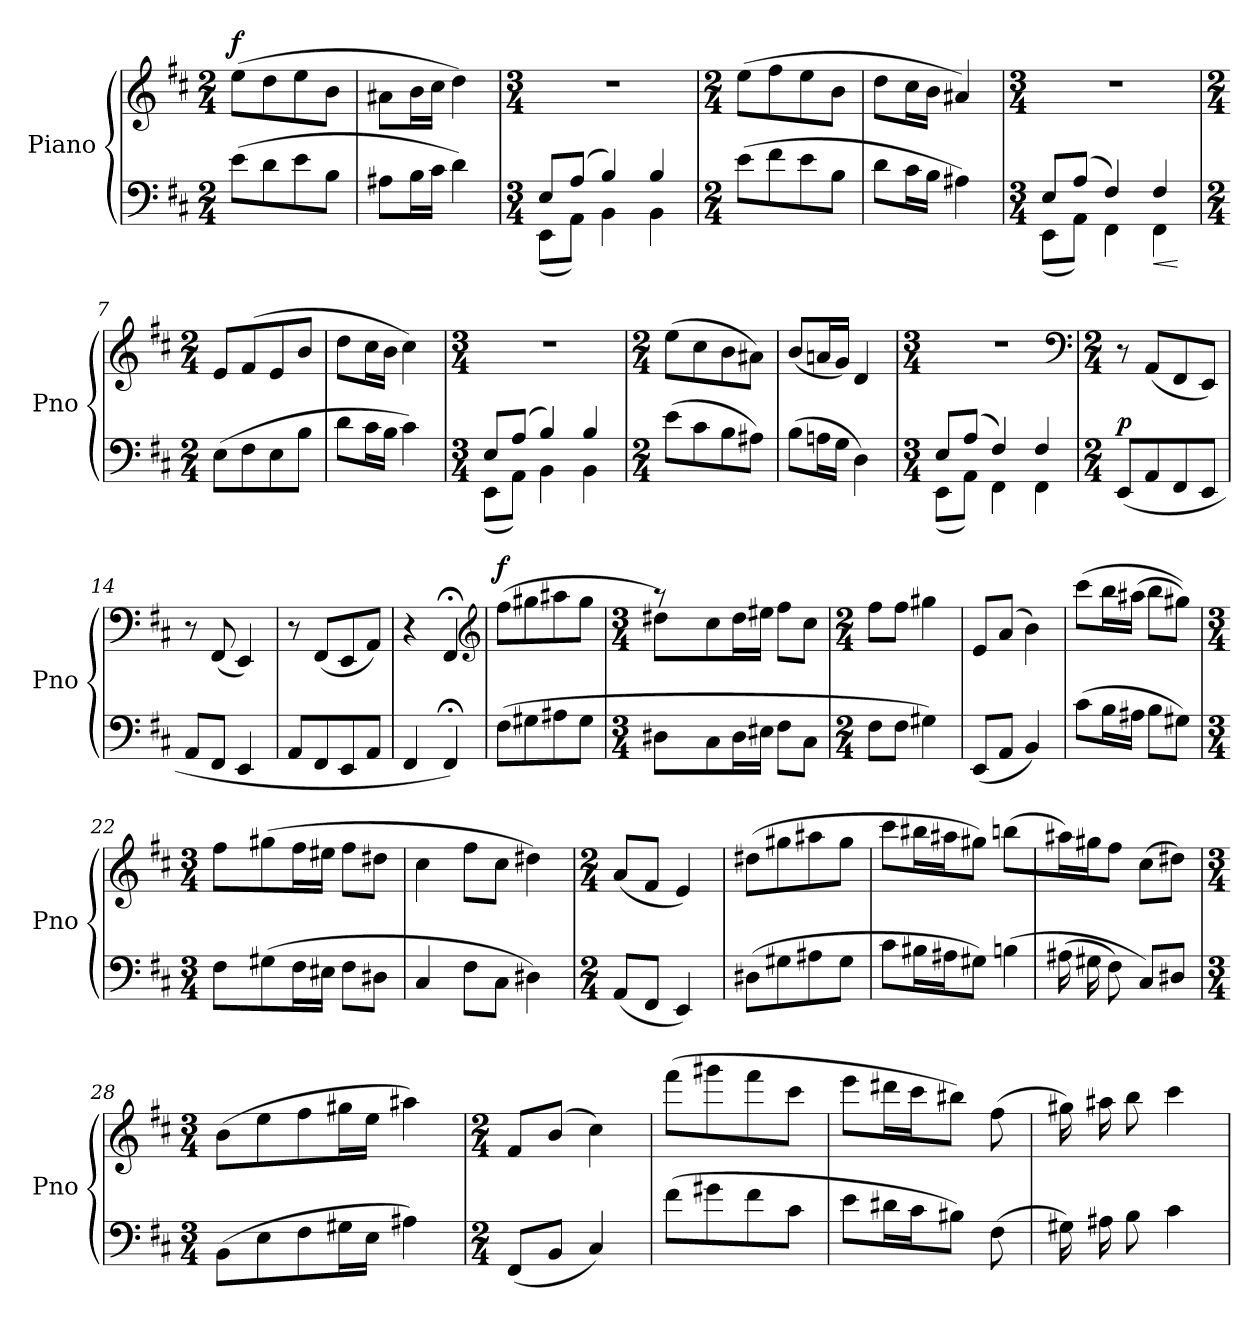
**kern	**dynam	**kern	**dynam
*part2	*part2	*part1	*part1
*staff2	*staff2	*staff1	*staff1
*I"Piano	*	*I"Piano	*
*I'Pno	*	*I'Pno	*
*clefF4	*	*clefG2	*
*k[f#c#]	*	*k[f#c#]	*
*M2/4	*	*M2/4	*
*MM108	*	*MM108	*
=1	=1	=1	=1
!	!	!	!LO:DY:a
(8e\L	.	(8ee\L	f
8d\	.	8dd\	.
8e\	.	8ee\	.
8B\J	.	8b\J	.
=2	=2	=2	=2
8A#X\L	.	8a#X\L	.
16B\	.	16b\	.
16c#\JJ	.	16cc#\JJ	.
4d\)	.	4dd\)	.
=3	=3	=3	=3
*M3/4	*	*M3/4	*
*^	*	*	*
!	!	!	!LO:N:vis=1	!
8E/L	(8EE\L	.	2.r	.
(8A/J	8AA\J)	.	.	.
4B/)	4BB\	.	.	.
4B/	4BB\	.	.	.
*v	*v	*	*	*
=4	=4	=4	=4
*M2/4	*	*M2/4	*
(8e\L	.	(8ee\L	.
8f#\	.	8ff#\	.
8e\	.	8ee\	.
8B\J	.	8b\J	.
=5	=5	=5	=5
8d\L	.	8dd\L	.
16c#\	.	16cc#\	.
16B\JJ	.	16b\JJ	.
4A#X\)	.	4a#X/)	.
!!LO:LB:g=z
=6	=6	=6	=6
*M3/4	*	*M3/4	*
*^	*	*	*
!	!	!	!LO:N:vis=1	!
8E/L	(8EE\L	.	2.r	.
(8A/J	8AA\J)	.	.	.
4F#/)	4FF#\	.	.	.
!	!	!LO:HP:b	!	!
4F#/	4FF#\	<	.	.
*v	*v	*	*	*
.	[	.	.
=7	=7	=7	=7
*M2/4	*	*M2/4	*
(8E\L	.	8e/L	.
8F#\	.	(8f#/	.
8E\	.	8e/	.
8B\J	.	8b/J	.
=8	=8	=8	=8
8d\L	.	8dd\L	.
16c#\	.	16cc#\	.
16B\JJ	.	16b\JJ	.
4c#\)	.	4cc#\)	.
=9	=9	=9	=9
*M3/4	*	*M3/4	*
*^	*	*	*
!	!	!	!LO:N:vis=1	!
8E/L	(8EE\L	.	2.r	.
(8A/J	8AA\J)	.	.	.
4B/)	4BB\	.	.	.
4B/	4BB\	.	.	.
*v	*v	*	*	*
=10	=10	=10	=10
*M2/4	*	*M2/4	*
(8e\L	.	(8ee\L	.
8c#\	.	8cc#\	.
8B\	.	8b\	.
8A#X\J)	.	8a#X\J)	.
!!LO:LB:g=z
=11	=11	=11	=11
(8B\L	.	(8b/L	.
16An\	.	16an/	.
16G\JJ	.	16g/JJ)	.
4D\)	.	4d/	.
=12	=12	=12	=12
*M3/4	*	*M3/4	*
*^	*	*	*
!	!	!	!LO:N:vis=1	!
8E/L	(8EE\L	.	2.r	.
(8A/J	8AA\J)	.	.	.
4F#/)	4FF#\	.	.	.
4F#/	4FF#\	.	.	.
*v	*v	*	*	*
*	*	*clefF4	*
=13	=13	=13	=13
*M2/4	*	*M2/4	*
*^	*	*	*
!	!	!LO:DY:a	!	!
*v	*v	*	*	*
(8EE/L	p	8r	.
8AA/	.	(8AA/L	.
8FF#/	.	8FF#/	.
8EE/J	.	8EE/J)	.
=14	=14	=14	=14
8AA/L	.	8r	.
8FF#/J	.	(8FF#/	.
4EE/	.	4EE/)	.
=15	=15	=15	=15
8AA/L	.	8r	.
8FF#/	.	(8FF#/L	.
8EE/	.	8EE/	.
8AA/J	.	8AA/J)	.
=16	=16	=16	=16
4FF#/	.	4r	.
4FF#;/)	.	4FF#;/	.
*	*	*clefG2	*
!!LO:LB:g=z
=17	=17	=17	=17
!	!	!	!LO:DY:a
(8F#\L	.	(8ff#\L	f
8G#X\	.	8gg#X\	.
8A#X\	.	8aa#X\	.
8G#\J	.	8gg#\J	.
=18	=18	=18	=18
*M3/4	*	*M3/4	*
*	*	*^	*
4D#X\	.	8r)	4dd#X\	.
.	.	2ryy	.	.
8C#\L	.	.	8cc#\L	.
16D#\	.	.	16dd#\	.
16E#X\JJ	.	.	16ee#X\JJ	.
8F#\L	.	.	8ff#\L	.
8C#\J	.	8ryy	8cc#\J	.
*	*	*v	*v	*
=19	=19	=19	=19
*M2/4	*	*M2/4	*
8F#\L	.	8ff#\L	.
8F#\J	.	8ff#\J	.
4G#X\)	.	4gg#X\	.
=20	=20	=20	=20
(8EE/L	.	8e/L	.
8AA/J	.	(8a/J	.
4BB/)	.	4b\)	.
=21	=21	=21	=21
(8c#\L	.	(8ccc#\L	.
16B\	.	16bb\	.
16A#X\JJ	.	(16aa#X\JJ	.
8B\L	.	8bb\L	.
8G#X\J)	.	8gg#X\J))	.
!!LO:LB:g=z
=22	=22	=22	=22
*M3/4	*	*M3/4	*
4F#\	.	4ff#\	.
(8G#X\L	.	(8gg#X\L	.
16F#\	.	16ff#\	.
16E#X\JJ	.	16ee#X\JJ	.
8F#\L	.	8ff#\L	.
8D#X\J	.	8dd#X\J	.
=23	=23	=23	=23
4C#/	.	4cc#\	.
8F#\L	.	8ff#\L	.
8C#\J	.	8cc#\J	.
4D#X\)	.	4dd#X\)	.
=24	=24	=24	=24
*M2/4	*	*M2/4	*
(8AA/L	.	(8a/L	.
8FF#/J	.	8f#/J	.
4EE/)	.	4e/)	.
=25	=25	=25	=25
(8D#X\L	.	(8dd#X\L	.
8G#X\	.	8gg#X\	.
8A#X\	.	8aa#X\	.
8G#\J	.	8gg#\J	.
=26	=26	=26	=26
8c#\L	.	8ccc#\L	.
16B#X\	.	16bb#X\	.
16A#X\	.	16aa#X\	.
8G#X\J)	.	8gg#X\J)	.
(8Bn\L	.	(8bbn\L	.
!!LO:LB:g=z
=27	=27	=27	=27
*^	*	*	*
4ryy	(16A#X\	.	16aa#X\)	.
.	16G#X\	.	16gg#X\	.
.	8F#\J)	.	8ff#\J	.
8C#/L)	4ryy	.	(8cc#\L	.
8D#X/J	.	.	8dd#X\J)	.
*v	*v	*	*	*
=28	=28	=28	=28
*M3/4	*	*M3/4	*
(8BB\L	.	(8b\L	.
8E\	.	8ee\	.
8F#\	.	8ff#\	.
16G#X\	.	16gg#X\	.
16E\JJ	.	16ee\JJ	.
4A#X\)	.	4aa#X\)	.
=29	=29	=29	=29
*M2/4	*	*M2/4	*
(8FF#/L	.	8f#/L	.
8BB/J	.	(8b/J	.
4C#/)	.	4cc#\)	.
=30	=30	=30	=30
(8f#\L	.	(8fff#\L	.
8g#X\	.	8ggg#X\	.
8f#\	.	8fff#\	.
8c#\J	.	8ccc#\J	.
=31	=31	=31	=31
8e\L	.	8eee\L	.
16d#X\	.	16ddd#X\	.
16c#\	.	16ccc#\	.
8B#X\J)	.	8bb#X\J)	.
(8F#\L	.	(8ff#\L	.
!!LO:LB:g=z
=32	=32	=32	=32
16G#X\LL)	.	16gg#X\LL)	.
16A#X\	.	16aa#X\	.
8B\J	.	8bb\J	.
4c#\	.	4ccc#\	.
=	=	=	=
*-	*-	*-	*-
